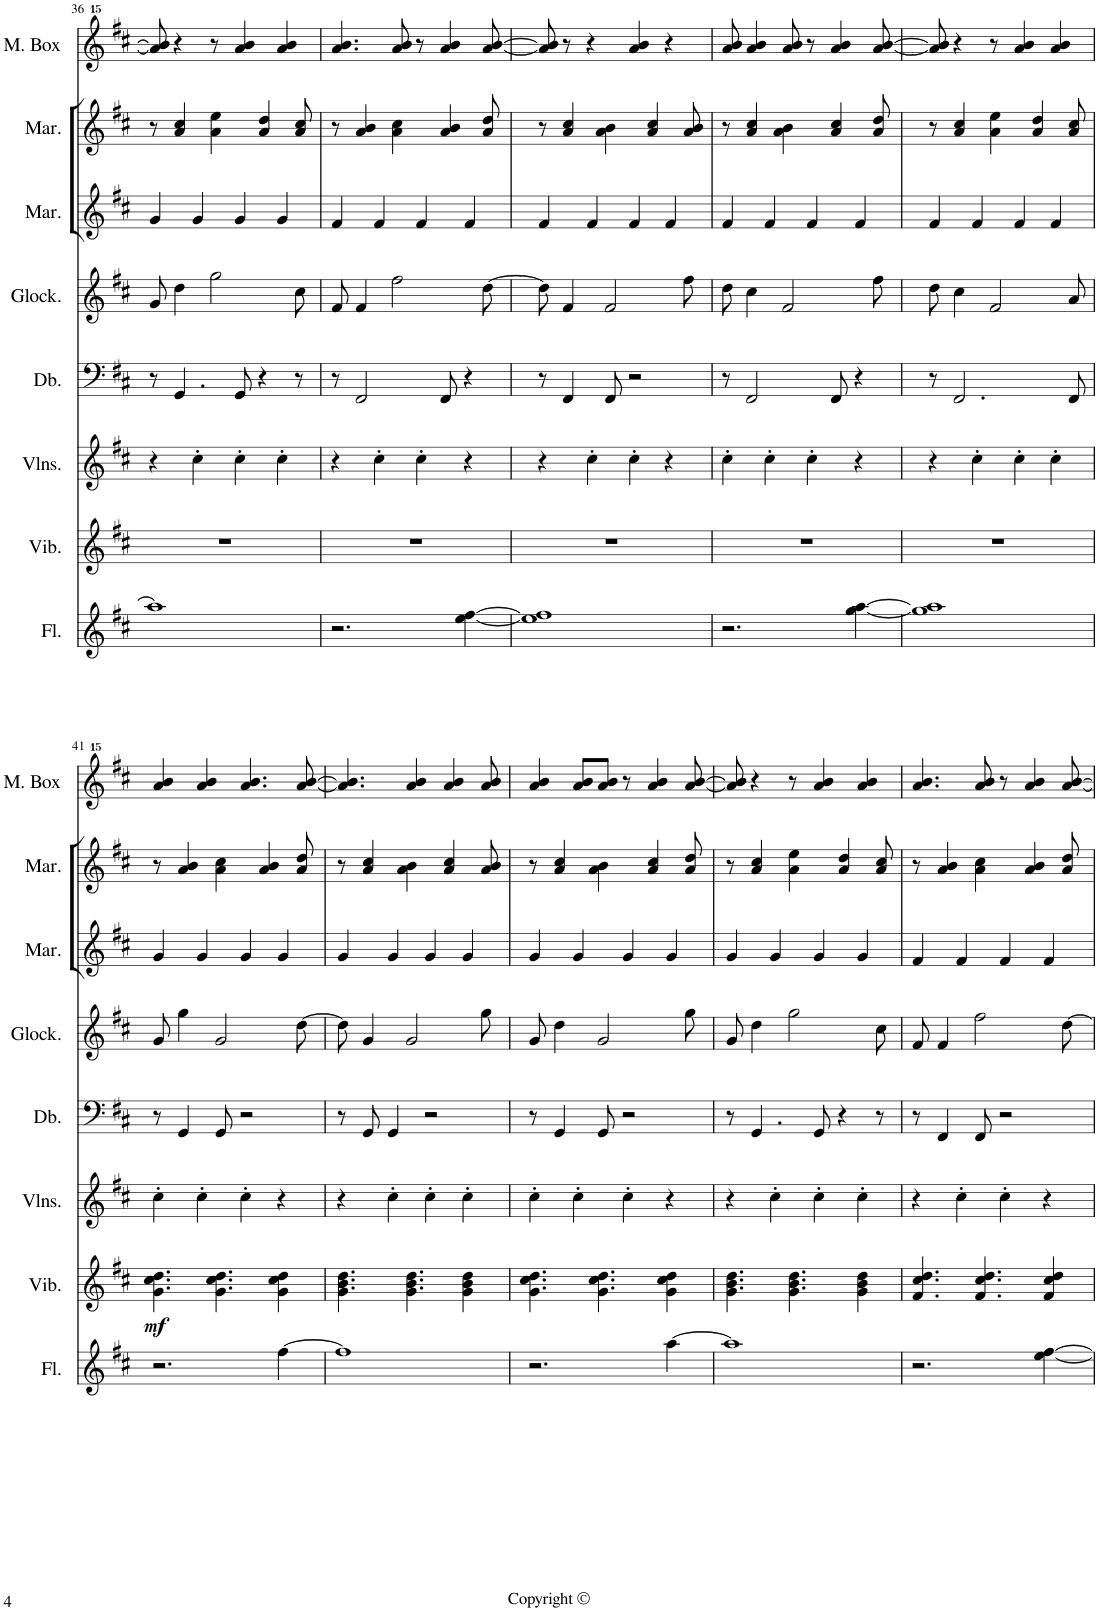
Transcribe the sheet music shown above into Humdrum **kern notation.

**kern	**kern	**dynam	**kern	**kern	**kern	**kern	**kern	**kern
*part8	*part7	*part7	*part6	*part5	*part4	*part3	*part2	*part1
*staff8	*staff7	*staff7	*staff6	*staff5	*staff4	*staff3	*staff2	*staff1
*I"Flute	*I"Vibraphone	*	*I"Violins	*I"Double Bass	*I"Glockenspiel	*I"Marimba	*I"Marimba	*I"Music Box
*I'Fl.	*I'Vib.	*	*I'Vlns.	*I'Db.	*I'Glock.	*I'Mar.	*I'Mar.	*I'M. Box
!!LO:PB:g=z
*clefG2	*clefG2	*	*clefG2	*clefF4	*clefG2	*clefG2	*clefG2	*clefG^^2
*	*	*	*	*Trd7c12	*Trd-14c-24	*	*	*
*k[f#c#]	*k[f#c#]	*	*k[f#c#]	*k[f#c#]	*k[f#c#]	*k[f#c#]	*k[f#c#]	*k[f#c#]
*M4/4	*M4/4	*	*M4/4	*M4/4	*M4/4	*M4/4	*M4/4	*M4/4
=36	=36	=36	=36	=36	=36	=36	=36	=36
1aa]	1r	.	4r	8r	8g/	4g/	8r	8aaa/] 8bbb/]
.	.	.	.	4.GG/	4dd\	.	4a/ 4cc#/	4r
.	.	.	4cc#'\	.	.	4g/	.	.
.	.	.	.	.	2gg\	.	4a\ 4ee\	8r
.	.	.	4cc#'\	8GG/	.	4g/	.	4aaa/ 4bbb/
.	.	.	.	4r	.	.	4a/ 4dd/	.
.	.	.	4cc#'\	.	.	4g/	.	4aaa/ 4bbb/
.	.	.	.	8r	8cc#\	.	8a/ 8cc#/	.
=37	=37	=37	=37	=37	=37	=37	=37	=37
2.r	1r	.	4r	8r	8f#/	4f#/	8r	4.aaa/ 4.bbb/
.	.	.	.	2FF#/	4f#/	.	4a/ 4b/	.
.	.	.	4cc#'\	.	.	4f#/	.	.
.	.	.	.	.	2ff#\	.	4a\ 4cc#\	8aaa/ 8bbb/
.	.	.	4cc#'\	.	.	4f#/	.	8r
.	.	.	.	8FF#/	.	.	4a/ 4b/	4aaa/ 4bbb/
[4ee\ [4ff#\	.	.	4r	4r	.	4f#/	.	.
.	.	.	.	.	[8dd\	.	8a/ 8dd/	[8aaa/ [8bbb/
=38	=38	=38	=38	=38	=38	=38	=38	=38
1ee] 1ff#]	1r	.	4r	8r	8dd\]	4f#/	8r	8aaa/] 8bbb/]
.	.	.	.	4FF#/	4f#/	.	4a/ 4cc#/	8r
.	.	.	4cc#'\	.	.	4f#/	.	4r
.	.	.	.	8FF#/	2f#/	.	4a\ 4b\	.
.	.	.	4cc#'\	2r	.	4f#/	.	4aaa/ 4bbb/
.	.	.	.	.	.	.	4a/ 4cc#/	.
.	.	.	4r	.	.	4f#/	.	4r
.	.	.	.	.	8ff#\	.	8a/ 8b/	.
=39	=39	=39	=39	=39	=39	=39	=39	=39
2.r	1r	.	4cc#'\	8r	8dd\	4f#/	8r	8aaa/ 8bbb/
.	.	.	.	2FF#/	4cc#\	.	4a/ 4cc#/	4aaa/ 4bbb/
.	.	.	4cc#'\	.	.	4f#/	.	.
.	.	.	.	.	2f#/	.	4a\ 4b\	8aaa/ 8bbb/
.	.	.	4cc#'\	.	.	4f#/	.	8r
.	.	.	.	8FF#/	.	.	4a/ 4cc#/	4aaa/ 4bbb/
[4gg\ [4aa\	.	.	4r	4r	.	4f#/	.	.
.	.	.	.	.	8ff#\	.	8a/ 8dd/	[8aaa/ [8bbb/
=40	=40	=40	=40	=40	=40	=40	=40	=40
1gg] 1aa]	1r	.	4r	8r	8dd\	4f#/	8r	8aaa/] 8bbb/]
.	.	.	.	2.FF#/	4cc#\	.	4a/ 4cc#/	4r
.	.	.	4cc#'\	.	.	4f#/	.	.
.	.	.	.	.	2f#/	.	4a\ 4ee\	8r
.	.	.	4cc#'\	.	.	4f#/	.	4aaa/ 4bbb/
.	.	.	.	.	.	.	4a/ 4dd/	.
.	.	.	4cc#'\	.	.	4f#/	.	4aaa/ 4bbb/
.	.	.	.	8FF#/	8a/	.	8a/ 8cc#/	.
!!LO:LB:g=z
=41	=41	=41	=41	=41	=41	=41	=41	=41
!	!	!LO:DY:b	!	!	!	!	!	!
2.r	4.g\ 4.cc#\ 4.dd\	mf	4cc#'\	8r	8g/	4g/	8r	4aaa/ 4bbb/
.	.	.	.	4GG/	4gg\	.	4a/ 4b/	.
.	.	.	4cc#'\	.	.	4g/	.	4aaa/ 4bbb/
.	4.g\ 4.cc#\ 4.dd\	.	.	8GG/	2g/	.	4a\ 4cc#\	.
.	.	.	4cc#'\	2r	.	4g/	.	4.aaa/ 4.bbb/
.	.	.	.	.	.	.	4a/ 4b/	.
[4ff#\	4g\ 4cc#\ 4dd\	.	4r	.	.	4g/	.	.
.	.	.	.	.	[8dd\	.	8a/ 8dd/	[8aaa/ [8bbb/
=42	=42	=42	=42	=42	=42	=42	=42	=42
1ff#]	4.g\ 4.b\ 4.dd\	.	4r	8r	8dd\]	4g/	8r	4.aaa/] 4.bbb/]
.	.	.	.	8GG/	4g/	.	4a/ 4cc#/	.
.	.	.	4cc#'\	4GG/	.	4g/	.	.
.	4.g\ 4.b\ 4.dd\	.	.	.	2g/	.	4a\ 4b\	4aaa/ 4bbb/
.	.	.	4cc#'\	2r	.	4g/	.	.
.	.	.	.	.	.	.	4a/ 4cc#/	4aaa/ 4bbb/
.	4g\ 4b\ 4dd\	.	4cc#'\	.	.	4g/	.	.
.	.	.	.	.	8gg\	.	8a/ 8b/	8aaa/ 8bbb/
=43	=43	=43	=43	=43	=43	=43	=43	=43
2.r	4.g\ 4.cc#\ 4.dd\	.	4cc#'\	8r	8g/	4g/	8r	4aaa/ 4bbb/
.	.	.	.	4GG/	4dd\	.	4a/ 4cc#/	.
.	.	.	4cc#'\	.	.	4g/	.	8aaa/ 8bbb/L
.	4.g\ 4.cc#\ 4.dd\	.	.	8GG/	2g/	.	4a\ 4b\	8aaa/ 8bbb/J
.	.	.	4cc#'\	2r	.	4g/	.	8r
.	.	.	.	.	.	.	4a/ 4cc#/	4aaa/ 4bbb/
[4aa\	4g\ 4cc#\ 4dd\	.	4r	.	.	4g/	.	.
.	.	.	.	.	8gg\	.	8a/ 8dd/	[8aaa/ [8bbb/
=44	=44	=44	=44	=44	=44	=44	=44	=44
1aa]	4.g\ 4.b\ 4.dd\	.	4r	8r	8g/	4g/	8r	8aaa/] 8bbb/]
.	.	.	.	4.GG/	4dd\	.	4a/ 4cc#/	4r
.	.	.	4cc#'\	.	.	4g/	.	.
.	4.g\ 4.b\ 4.dd\	.	.	.	2gg\	.	4a\ 4ee\	8r
.	.	.	4cc#'\	8GG/	.	4g/	.	4aaa/ 4bbb/
.	.	.	.	4r	.	.	4a/ 4dd/	.
.	4g\ 4b\ 4dd\	.	4cc#'\	.	.	4g/	.	4aaa/ 4bbb/
.	.	.	.	8r	8cc#\	.	8a/ 8cc#/	.
=45	=45	=45	=45	=45	=45	=45	=45	=45
2.r	4.f#/ 4.cc#/ 4.dd/	.	4r	8r	8f#/	4f#/	8r	4.aaa/ 4.bbb/
.	.	.	.	4FF#/	4f#/	.	4a/ 4b/	.
.	.	.	4cc#'\	.	.	4f#/	.	.
.	4.f#/ 4.cc#/ 4.dd/	.	.	8FF#/	2ff#\	.	4a\ 4cc#\	8aaa/ 8bbb/
.	.	.	4cc#'\	2r	.	4f#/	.	8r
.	.	.	.	.	.	.	4a/ 4b/	4aaa/ 4bbb/
[4ee\ [4ff#\	4f#/ 4cc#/ 4dd/	.	4r	.	.	4f#/	.	.
.	.	.	.	.	[8dd\	.	8a/ 8dd/	[8aaa/ [8bbb/
=	=	=	=	=	=	=	=	=
*-	*-	*-	*-	*-	*-	*-	*-	*-
